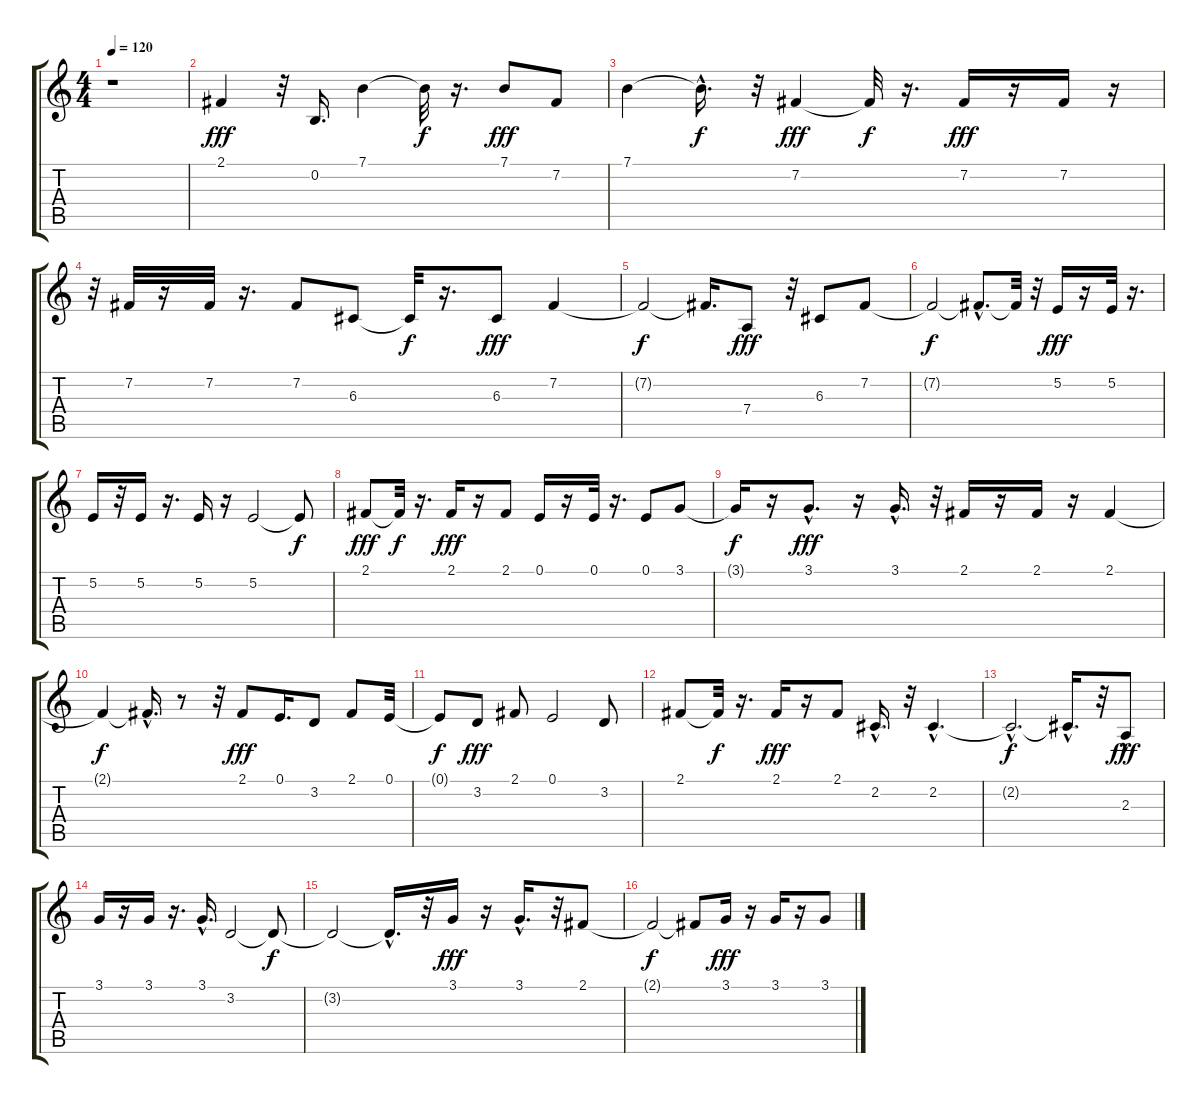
\track "" {instrument acousticgrandpiano}
\staff {score tabs}
\tuning (E4 B3 G3 D3 A2 E2) {hide}
\ts (4 4)
\tempo 120
\clef g2
\ks c
r.1{dy f} |
2.1.4{dy fff} r.32 0.2.16{d} 7.1.4 7.1{t}.32{dy f} r.16{d} 7.1.8{dy fff} 7.2.8 |
7.1.4 7.1{hac t}.16{d dy f} r.32 7.2.4{dy fff} 7.2{t}.32{dy f} r.16{d} 7.2.16{dy fff} r.16 7.2.16 r.16 |
r.32 7.2.32 r.16 7.2.32 r.16{d} 7.2.8 6.3.8 6.3{t}.32{dy f} r.16{d} 6.3.8{dy fff} 7.2.4 |
7.2{t}.2{dy f} 7.2{t}.16{d} 7.4.8{dy fff} r.32 6.3.8 7.2.8 |
7.2{t}.2{dy f} 7.2{hac t}.8{d} 7.2{t}.32 r.32 5.2.16{dy fff} r.16 5.2.32 r.16{d} |
5.2.16 r.32 5.2.16 r.16{d} 5.2.16 r.16 5.2.2 5.2{t}.8{dy f} |
2.1.8{dy fff} 2.1{t}.32{dy f} r.16{d} 2.1.16{dy fff} r.16 2.1.8 0.1.16 r.16 0.1.32 r.16{d} 0.1.8 3.1.8 |
3.1{t}.16{dy f} r.16 3.1{hac}.8{d dy fff} r.16 3.1{hac}.16{d} r.32 2.1.16 r.16 2.1.16 r.16 2.1.4 |
2.1{t}.4{dy f} 2.1{hac t}.16{d} r.8 r.32 2.1.8{dy fff} 0.1.16{d} 3.2.8 2.1.8 0.1.32 |
0.1{t}.8{dy f} 3.2.8{dy fff} 2.1.8 0.1.2 3.2.8 |
2.1.8 2.1{t}.32{dy f} r.16{d} 2.1.16{dy fff} r.16 2.1.8 2.2{hac}.16{d} r.32 2.2{hac}.4{d} |
2.2{hac t}.2{d dy f} 2.2{hac t}.16{d} r.32 2.3{hac}.8{dy fff} |
3.1.16 r.16 3.1.16 r.16{d} 3.1{hac}.16{d} 3.2.2 3.2{t}.8{dy f} |
3.2{t}.2 3.2{hac t}.16{d} r.32 3.1.16{dy fff} r.16 3.1{hac}.16{d} r.32 2.1.8 |
2.1{t}.2{dy f} 2.1{t}.8 3.1.16{dy fff} r.16 3.1.16 r.16 3.1.8
